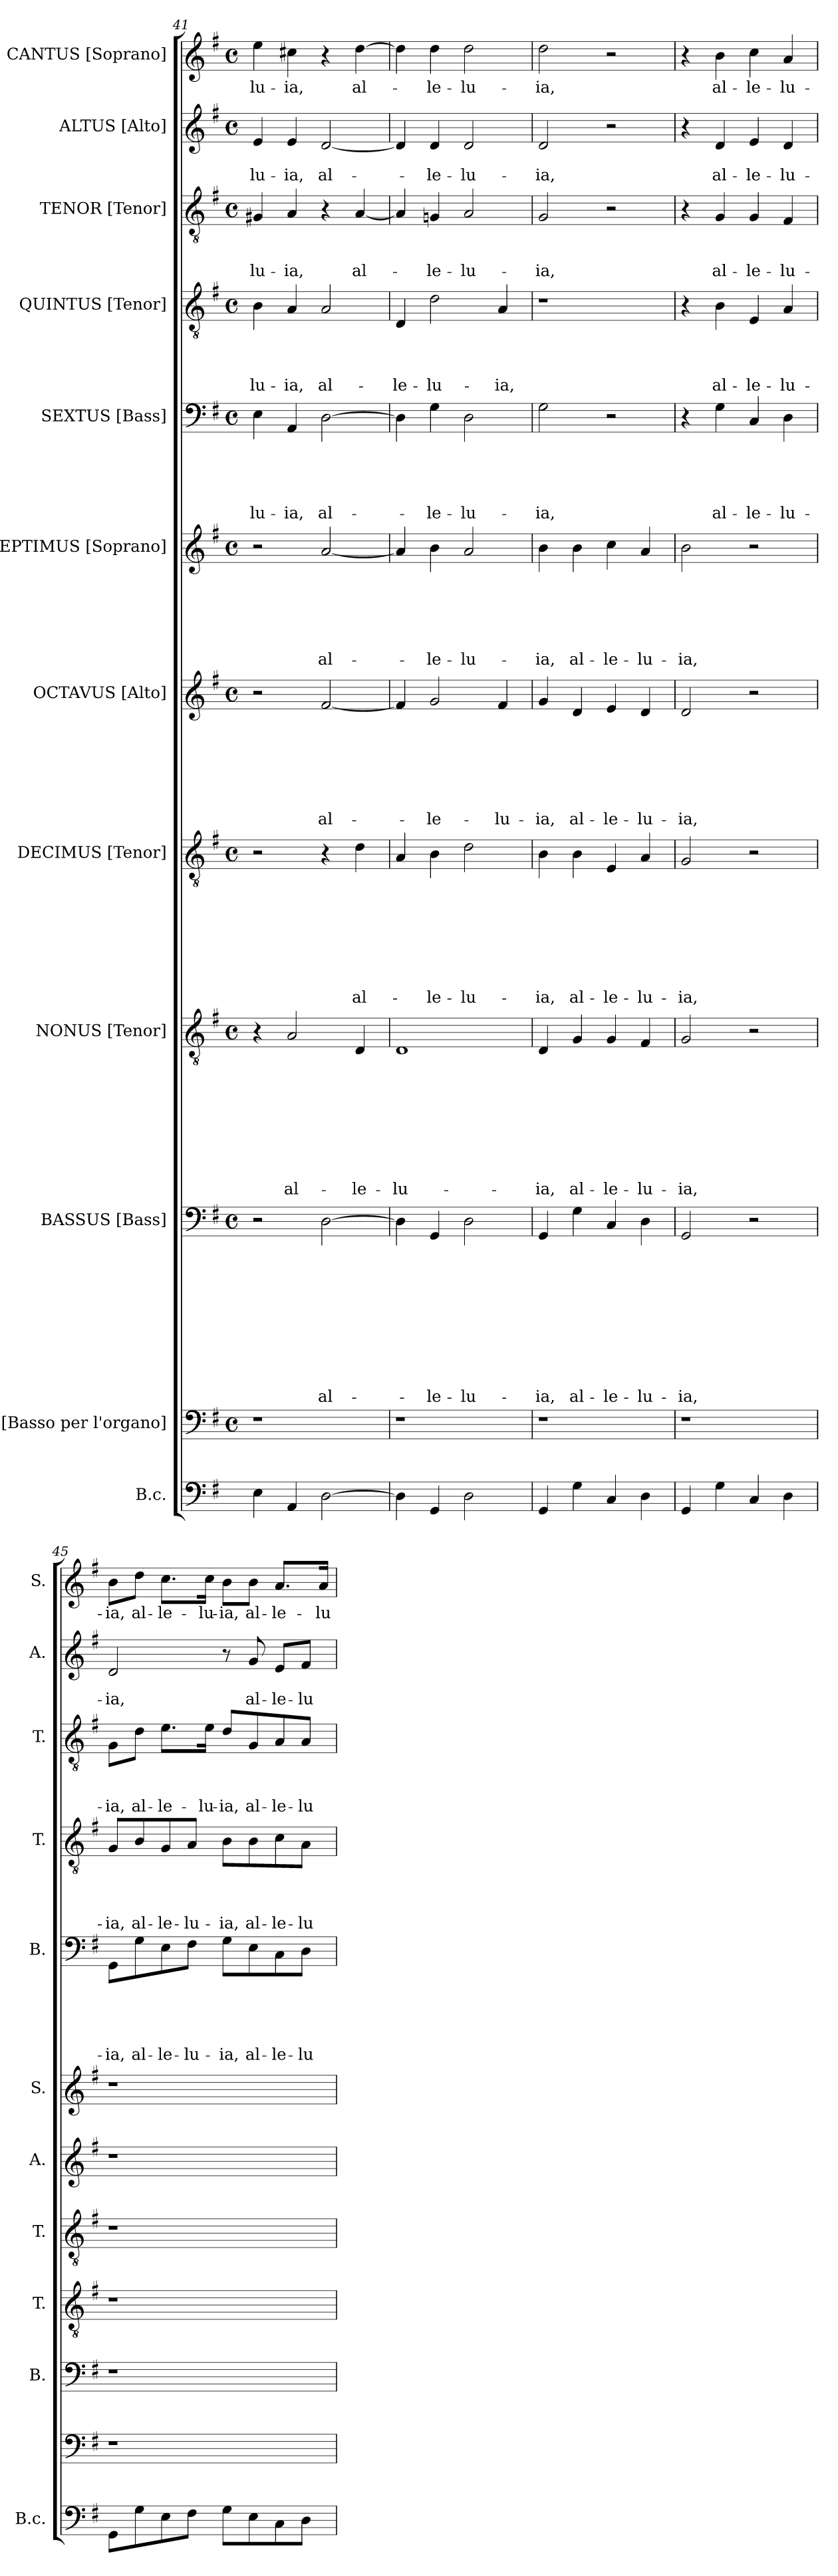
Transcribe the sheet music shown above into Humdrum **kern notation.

**kern	**kern	**kern	**text	**text	**text	**text	**text	**text	**text	**text	**text	**text	**kern	**text	**text	**text	**text	**text	**text	**text	**text	**text	**kern	**text	**text	**text	**text	**text	**text	**text	**text	**kern	**text	**text	**text	**text	**text	**text	**text	**kern	**text	**text	**text	**text	**text	**text	**kern	**text	**text	**text	**text	**text	**kern	**text	**text	**text	**text	**kern	**text	**text	**text	**kern	**text	**text	**kern	**text
*part12	*part11	*part10	*part10	*part10	*part10	*part10	*part10	*part10	*part10	*part10	*part10	*part10	*part9	*part9	*part9	*part9	*part9	*part9	*part9	*part9	*part9	*part9	*part8	*part8	*part8	*part8	*part8	*part8	*part8	*part8	*part8	*part7	*part7	*part7	*part7	*part7	*part7	*part7	*part7	*part6	*part6	*part6	*part6	*part6	*part6	*part6	*part5	*part5	*part5	*part5	*part5	*part5	*part4	*part4	*part4	*part4	*part4	*part3	*part3	*part3	*part3	*part2	*part2	*part2	*part1	*part1
*staff12	*staff11	*staff10	*staff10	*staff10	*staff10	*staff10	*staff10	*staff10	*staff10	*staff10	*staff10	*staff10	*staff9	*staff9	*staff9	*staff9	*staff9	*staff9	*staff9	*staff9	*staff9	*staff9	*staff8	*staff8	*staff8	*staff8	*staff8	*staff8	*staff8	*staff8	*staff8	*staff7	*staff7	*staff7	*staff7	*staff7	*staff7	*staff7	*staff7	*staff6	*staff6	*staff6	*staff6	*staff6	*staff6	*staff6	*staff5	*staff5	*staff5	*staff5	*staff5	*staff5	*staff4	*staff4	*staff4	*staff4	*staff4	*staff3	*staff3	*staff3	*staff3	*staff2	*staff2	*staff2	*staff1	*staff1
*I"B.c.	*I"[Basso per l'organo]	*I"BASSUS [Bass]	*	*	*	*	*	*	*	*	*	*	*I"NONUS [Tenor]	*	*	*	*	*	*	*	*	*	*I"DECIMUS [Tenor]	*	*	*	*	*	*	*	*	*I"OCTAVUS [Alto]	*	*	*	*	*	*	*	*I"SEPTIMUS [Soprano]	*	*	*	*	*	*	*I"SEXTUS [Bass]	*	*	*	*	*	*I"QUINTUS [Tenor]	*	*	*	*	*I"TENOR [Tenor]	*	*	*	*I"ALTUS [Alto]	*	*	*I"CANTUS [Soprano]	*
*I'B.c.	*	*I'B.	*	*	*	*	*	*	*	*	*	*	*I'T.	*	*	*	*	*	*	*	*	*	*I'T.	*	*	*	*	*	*	*	*	*I'A.	*	*	*	*	*	*	*	*I'S.	*	*	*	*	*	*	*I'B.	*	*	*	*	*	*I'T.	*	*	*	*	*I'T.	*	*	*	*I'A.	*	*	*I'S.	*
*clefF4	*clefF4	*clefF4	*	*	*	*	*	*	*	*	*	*	*clefGv2	*	*	*	*	*	*	*	*	*	*clefGv2	*	*	*	*	*	*	*	*	*clefG2	*	*	*	*	*	*	*	*clefG2	*	*	*	*	*	*	*clefF4	*	*	*	*	*	*clefGv2	*	*	*	*	*clefGv2	*	*	*	*clefG2	*	*	*clefG2	*
*k[f#]	*k[f#]	*k[f#]	*	*	*	*	*	*	*	*	*	*	*k[f#]	*	*	*	*	*	*	*	*	*	*k[f#]	*	*	*	*	*	*	*	*	*k[f#]	*	*	*	*	*	*	*	*k[f#]	*	*	*	*	*	*	*k[f#]	*	*	*	*	*	*k[f#]	*	*	*	*	*k[f#]	*	*	*	*k[f#]	*	*	*k[f#]	*
*G:	*G:	*G:	*	*	*	*	*	*	*	*	*	*	*G:	*	*	*	*	*	*	*	*	*	*G:	*	*	*	*	*	*	*	*	*G:	*	*	*	*	*	*	*	*G:	*	*	*	*	*	*	*G:	*	*	*	*	*	*G:	*	*	*	*	*G:	*	*	*	*G:	*	*	*G:	*
*	*M4/4	*M4/4	*	*	*	*	*	*	*	*	*	*	*M4/4	*	*	*	*	*	*	*	*	*	*M4/4	*	*	*	*	*	*	*	*	*M4/4	*	*	*	*	*	*	*	*M4/4	*	*	*	*	*	*	*M4/4	*	*	*	*	*	*M4/4	*	*	*	*	*M4/4	*	*	*	*M4/4	*	*	*M4/4	*
*	*met(c)	*met(c)	*	*	*	*	*	*	*	*	*	*	*met(c)	*	*	*	*	*	*	*	*	*	*met(c)	*	*	*	*	*	*	*	*	*met(c)	*	*	*	*	*	*	*	*met(c)	*	*	*	*	*	*	*met(c)	*	*	*	*	*	*met(c)	*	*	*	*	*met(c)	*	*	*	*met(c)	*	*	*met(c)	*
=41	=41	=41	=41	=41	=41	=41	=41	=41	=41	=41	=41	=41	=41	=41	=41	=41	=41	=41	=41	=41	=41	=41	=41	=41	=41	=41	=41	=41	=41	=41	=41	=41	=41	=41	=41	=41	=41	=41	=41	=41	=41	=41	=41	=41	=41	=41	=41	=41	=41	=41	=41	=41	=41	=41	=41	=41	=41	=41	=41	=41	=41	=41	=41	=41	=41	=41
!	!	!	!	!	!	!	!	!	!	!	!	!	!	!	!	!	!	!	!	!	!	!	!	!	!	!	!	!	!	!	!	!	!	!	!	!	!	!	!	!	!	!	!	!	!	!	!	!	!	!	!	!LO:LY:b	!	!	!	!	!LO:LY:b	!	!	!	!LO:LY:b	!	!	!LO:LY:b	!	!LO:LY:b
4E\	1r	2r	.	.	.	.	.	.	.	.	.	.	4r	.	.	.	.	.	.	.	.	.	2r	.	.	.	.	.	.	.	.	2r	.	.	.	.	.	.	.	2r	.	.	.	.	.	.	4E\	.	.	.	.	-lu-	4B\	.	.	.	-lu-	4G#X/	.	.	-lu-	4e/	.	-lu-	4ee\	-lu-
!	!	!	!	!	!	!	!	!	!	!	!	!	!	!	!	!	!	!	!	!	!	!LO:LY:b	!	!	!	!	!	!	!	!	!	!	!	!	!	!	!	!	!	!	!	!	!	!	!	!	!	!	!	!	!	!LO:LY:b	!	!	!	!	!LO:LY:b	!	!	!	!LO:LY:b	!	!	!LO:LY:b	!	!LO:LY:b
4AA/	.	.	.	.	.	.	.	.	.	.	.	.	2A/	.	.	.	.	.	.	.	.	al-	.	.	.	.	.	.	.	.	.	.	.	.	.	.	.	.	.	.	.	.	.	.	.	.	4AA/	.	.	.	.	-ia,	4A/	.	.	.	-ia,	4A/	.	.	-ia,	4e/	.	-ia,	4cc#X\	-ia,
!	!	!	!	!	!	!	!	!	!	!	!	!LO:LY:b	!	!	!	!	!	!	!	!	!	!	!	!	!	!	!	!	!	!	!	!	!	!	!	!	!	!	!LO:LY:b	!	!	!	!	!	!	!LO:LY:b	!	!	!	!	!	!LO:LY:b	!	!	!	!	!LO:LY:b	!	!	!	!	!	!	!LO:LY:b	!	!
[>2D\	.	[>2D\	.	.	.	.	.	.	.	.	.	al-	.	.	.	.	.	.	.	.	.	.	4r	.	.	.	.	.	.	.	.	[<2f#/	.	.	.	.	.	.	al-	[<2a/	.	.	.	.	.	al-	[>2D\	.	.	.	.	al-	2A/	.	.	.	al-	4r	.	.	.	[<2d/	.	al-	4r	.
!	!	!	!	!	!	!	!	!	!	!	!	!	!	!	!	!	!	!	!	!	!	!LO:LY:b	!	!	!	!	!	!	!	!	!LO:LY:b	!	!	!	!	!	!	!	!	!	!	!	!	!	!	!	!	!	!	!	!	!	!	!	!	!	!	!	!	!	!LO:LY:b	!	!	!	!	!LO:LY:b
.	.	.	.	.	.	.	.	.	.	.	.	.	4D/	.	.	.	.	.	.	.	.	-le-	4d\	.	.	.	.	.	.	.	al-	.	.	.	.	.	.	.	.	.	.	.	.	.	.	.	.	.	.	.	.	.	.	.	.	.	.	[<4A/	.	.	al-	.	.	.	[>4dd\	al-
=42	=42	=42	=42	=42	=42	=42	=42	=42	=42	=42	=42	=42	=42	=42	=42	=42	=42	=42	=42	=42	=42	=42	=42	=42	=42	=42	=42	=42	=42	=42	=42	=42	=42	=42	=42	=42	=42	=42	=42	=42	=42	=42	=42	=42	=42	=42	=42	=42	=42	=42	=42	=42	=42	=42	=42	=42	=42	=42	=42	=42	=42	=42	=42	=42	=42	=42
!	!	!	!	!	!	!	!	!	!	!	!	!	!	!	!	!	!	!	!	!	!	!LO:LY:b	!	!	!	!	!	!	!	!	!	!	!	!	!	!	!	!	!	!	!	!	!	!	!	!	!	!	!	!	!	!	!	!	!	!	!LO:LY:b	!	!	!	!	!	!	!	!	!
4D\]	1r	4D\]	.	.	.	.	.	.	.	.	.	.	1D	.	.	.	.	.	.	.	.	-lu-	4A/	.	.	.	.	.	.	.	.	4f#/]	.	.	.	.	.	.	.	4a/]	.	.	.	.	.	.	4D\]	.	.	.	.	.	4D/	.	.	.	-le-	4A/]	.	.	.	4d/]	.	.	4dd\]	.
!	!	!	!	!	!	!	!	!	!	!	!	!LO:LY:b	!	!	!	!	!	!	!	!	!	!	!	!	!	!	!	!	!	!	!LO:LY:b	!	!	!	!	!	!	!	!LO:LY:b	!	!	!	!	!	!	!LO:LY:b	!	!	!	!	!	!LO:LY:b	!	!	!	!	!LO:LY:b	!	!	!	!LO:LY:b	!	!	!LO:LY:b	!	!LO:LY:b
4GG/	.	4GG/	.	.	.	.	.	.	.	.	.	-le-	.	.	.	.	.	.	.	.	.	.	4B\	.	.	.	.	.	.	.	-le-	2g/	.	.	.	.	.	.	-le-	4b\	.	.	.	.	.	-le-	4G\	.	.	.	.	-le-	2d\	.	.	.	-lu-	4Gn/	.	.	-le-	4d/	.	-le-	4dd\	-le-
!	!	!	!	!	!	!	!	!	!	!	!	!LO:LY:b	!	!	!	!	!	!	!	!	!	!	!	!	!	!	!	!	!	!	!LO:LY:b	!	!	!	!	!	!	!	!	!	!	!	!	!	!	!LO:LY:b	!	!	!	!	!	!LO:LY:b	!	!	!	!	!	!	!	!	!LO:LY:b	!	!	!LO:LY:b	!	!LO:LY:b
2D>\	.	2D\	.	.	.	.	.	.	.	.	.	-lu-	.	.	.	.	.	.	.	.	.	.	2d\	.	.	.	.	.	.	.	-lu-	.	.	.	.	.	.	.	.	2a/	.	.	.	.	.	-lu-	2D\	.	.	.	.	-lu-	.	.	.	.	.	2A/	.	.	-lu-	2d/	.	-lu-	2dd\	-lu-
!	!	!	!	!	!	!	!	!	!	!	!	!	!	!	!	!	!	!	!	!	!	!	!	!	!	!	!	!	!	!	!	!	!	!	!	!	!	!	!LO:LY:b	!	!	!	!	!	!	!	!	!	!	!	!	!	!	!	!	!	!LO:LY:b	!	!	!	!	!	!	!	!	!
.	.	.	.	.	.	.	.	.	.	.	.	.	.	.	.	.	.	.	.	.	.	.	.	.	.	.	.	.	.	.	.	4f#/	.	.	.	.	.	.	-lu-	.	.	.	.	.	.	.	.	.	.	.	.	.	4A/	.	.	.	-ia,	.	.	.	.	.	.	.	.	.
!!LO:PB:g=z
=43	=43	=43	=43	=43	=43	=43	=43	=43	=43	=43	=43	=43	=43	=43	=43	=43	=43	=43	=43	=43	=43	=43	=43	=43	=43	=43	=43	=43	=43	=43	=43	=43	=43	=43	=43	=43	=43	=43	=43	=43	=43	=43	=43	=43	=43	=43	=43	=43	=43	=43	=43	=43	=43	=43	=43	=43	=43	=43	=43	=43	=43	=43	=43	=43	=43	=43
!	!	!	!	!	!	!	!	!	!	!	!	!LO:LY:b	!	!	!	!	!	!	!	!	!	!LO:LY:b	!	!	!	!	!	!	!	!	!LO:LY:b	!	!	!	!	!	!	!	!LO:LY:b	!	!	!	!	!	!	!LO:LY:b	!	!	!	!	!	!LO:LY:b	!	!	!	!	!	!	!	!	!LO:LY:b	!	!	!LO:LY:b	!	!LO:LY:b
4GG/	1r	4GG/	.	.	.	.	.	.	.	.	.	-ia,	4D/	.	.	.	.	.	.	.	.	-ia,	4B\	.	.	.	.	.	.	.	-ia,	4g/	.	.	.	.	.	.	-ia,	4b\	.	.	.	.	.	-ia,	2G\	.	.	.	.	-ia,	1r	.	.	.	.	2G/	.	.	-ia,	2d/	.	-ia,	2dd\	-ia,
!	!	!	!	!	!	!	!	!	!	!	!	!LO:LY:b	!	!	!	!	!	!	!	!	!	!LO:LY:b	!	!	!	!	!	!	!	!	!LO:LY:b	!	!	!	!	!	!	!	!LO:LY:b	!	!	!	!	!	!	!LO:LY:b	!	!	!	!	!	!	!	!	!	!	!	!	!	!	!	!	!	!	!	!
4G\	.	4G\	.	.	.	.	.	.	.	.	.	al-	4G/	.	.	.	.	.	.	.	.	al-	4B\	.	.	.	.	.	.	.	al-	4d/	.	.	.	.	.	.	al-	4b\	.	.	.	.	.	al-	.	.	.	.	.	.	.	.	.	.	.	.	.	.	.	.	.	.	.	.
!	!	!	!	!	!	!	!	!	!	!	!	!LO:LY:b	!	!	!	!	!	!	!	!	!	!LO:LY:b	!	!	!	!	!	!	!	!	!LO:LY:b	!	!	!	!	!	!	!	!LO:LY:b	!	!	!	!	!	!	!LO:LY:b	!	!	!	!	!	!	!	!	!	!	!	!	!	!	!	!	!	!	!	!
4C/	.	4C/	.	.	.	.	.	.	.	.	.	-le-	4G/	.	.	.	.	.	.	.	.	-le-	4E/	.	.	.	.	.	.	.	-le-	4e/	.	.	.	.	.	.	-le-	4cc\	.	.	.	.	.	-le-	2r	.	.	.	.	.	.	.	.	.	.	2r	.	.	.	2r	.	.	2r	.
!	!	!	!	!	!	!	!	!	!	!	!	!LO:LY:b	!	!	!	!	!	!	!	!	!	!LO:LY:b	!	!	!	!	!	!	!	!	!LO:LY:b	!	!	!	!	!	!	!	!LO:LY:b	!	!	!	!	!	!	!LO:LY:b	!	!	!	!	!	!	!	!	!	!	!	!	!	!	!	!	!	!	!	!
4D\	.	4D\	.	.	.	.	.	.	.	.	.	-lu-	4F#/	.	.	.	.	.	.	.	.	-lu-	4A/	.	.	.	.	.	.	.	-lu-	4d/	.	.	.	.	.	.	-lu-	4a/	.	.	.	.	.	-lu-	.	.	.	.	.	.	.	.	.	.	.	.	.	.	.	.	.	.	.	.
=44	=44	=44	=44	=44	=44	=44	=44	=44	=44	=44	=44	=44	=44	=44	=44	=44	=44	=44	=44	=44	=44	=44	=44	=44	=44	=44	=44	=44	=44	=44	=44	=44	=44	=44	=44	=44	=44	=44	=44	=44	=44	=44	=44	=44	=44	=44	=44	=44	=44	=44	=44	=44	=44	=44	=44	=44	=44	=44	=44	=44	=44	=44	=44	=44	=44	=44
!	!	!	!	!	!	!	!	!	!	!	!	!LO:LY:b	!	!	!	!	!	!	!	!	!	!LO:LY:b	!	!	!	!	!	!	!	!	!LO:LY:b	!	!	!	!	!	!	!	!LO:LY:b	!	!	!	!	!	!	!LO:LY:b	!	!	!	!	!	!	!	!	!	!	!	!	!	!	!	!	!	!	!	!
4GG/	1r	2GG/	.	.	.	.	.	.	.	.	.	-ia,	2G/	.	.	.	.	.	.	.	.	-ia,	2G/	.	.	.	.	.	.	.	-ia,	2d/	.	.	.	.	.	.	-ia,	2b\	.	.	.	.	.	-ia,	4r	.	.	.	.	.	4r	.	.	.	.	4r	.	.	.	4r	.	.	4r	.
!	!	!	!	!	!	!	!	!	!	!	!	!	!	!	!	!	!	!	!	!	!	!	!	!	!	!	!	!	!	!	!	!	!	!	!	!	!	!	!	!	!	!	!	!	!	!	!	!	!	!	!	!LO:LY:b	!	!	!	!	!LO:LY:b	!	!	!	!LO:LY:b	!	!	!LO:LY:b	!	!LO:LY:b
4G\	.	.	.	.	.	.	.	.	.	.	.	.	.	.	.	.	.	.	.	.	.	.	.	.	.	.	.	.	.	.	.	.	.	.	.	.	.	.	.	.	.	.	.	.	.	.	4G\	.	.	.	.	al-	4B\	.	.	.	al-	4G/	.	.	al-	4d/	.	al-	4b\	al-
!	!	!	!	!	!	!	!	!	!	!	!	!	!	!	!	!	!	!	!	!	!	!	!	!	!	!	!	!	!	!	!	!	!	!	!	!	!	!	!	!	!	!	!	!	!	!	!	!	!	!	!	!LO:LY:b	!	!	!	!	!LO:LY:b	!	!	!	!LO:LY:b	!	!	!LO:LY:b	!	!LO:LY:b
4C/	.	2r	.	.	.	.	.	.	.	.	.	.	2r	.	.	.	.	.	.	.	.	.	2r	.	.	.	.	.	.	.	.	2r	.	.	.	.	.	.	.	2r	.	.	.	.	.	.	4C/	.	.	.	.	-le-	4E/	.	.	.	-le-	4G/	.	.	-le-	4e/	.	-le-	4cc\	-le-
!	!	!	!	!	!	!	!	!	!	!	!	!	!	!	!	!	!	!	!	!	!	!	!	!	!	!	!	!	!	!	!	!	!	!	!	!	!	!	!	!	!	!	!	!	!	!	!	!	!	!	!	!LO:LY:b	!	!	!	!	!LO:LY:b	!	!	!	!LO:LY:b	!	!	!LO:LY:b	!	!LO:LY:b
4D\	.	.	.	.	.	.	.	.	.	.	.	.	.	.	.	.	.	.	.	.	.	.	.	.	.	.	.	.	.	.	.	.	.	.	.	.	.	.	.	.	.	.	.	.	.	.	4D\	.	.	.	.	-lu-	4A/	.	.	.	-lu-	4F#/	.	.	-lu-	4d/	.	-lu-	4a/	-lu-
=45	=45	=45	=45	=45	=45	=45	=45	=45	=45	=45	=45	=45	=45	=45	=45	=45	=45	=45	=45	=45	=45	=45	=45	=45	=45	=45	=45	=45	=45	=45	=45	=45	=45	=45	=45	=45	=45	=45	=45	=45	=45	=45	=45	=45	=45	=45	=45	=45	=45	=45	=45	=45	=45	=45	=45	=45	=45	=45	=45	=45	=45	=45	=45	=45	=45	=45
!	!	!	!	!	!	!	!	!	!	!	!	!	!	!	!	!	!	!	!	!	!	!	!	!	!	!	!	!	!	!	!	!	!	!	!	!	!	!	!	!	!	!	!	!	!	!	!	!	!	!	!	!LO:LY:b	!	!	!	!	!LO:LY:b	!	!	!	!LO:LY:b	!	!	!LO:LY:b	!	!LO:LY:b
8GG\L	1r	1r	.	.	.	.	.	.	.	.	.	.	1r	.	.	.	.	.	.	.	.	.	1r	.	.	.	.	.	.	.	.	1r	.	.	.	.	.	.	.	1r	.	.	.	.	.	.	8GG\L	.	.	.	.	-ia,	8G/L	.	.	.	-ia,	8G\L	.	.	-ia,	2d/	.	-ia,	8b\L	-ia,
!	!	!	!	!	!	!	!	!	!	!	!	!	!	!	!	!	!	!	!	!	!	!	!	!	!	!	!	!	!	!	!	!	!	!	!	!	!	!	!	!	!	!	!	!	!	!	!	!	!	!	!	!LO:LY:b	!	!	!	!	!LO:LY:b	!	!	!	!LO:LY:b	!	!	!	!	!LO:LY:b
8G\	.	.	.	.	.	.	.	.	.	.	.	.	.	.	.	.	.	.	.	.	.	.	.	.	.	.	.	.	.	.	.	.	.	.	.	.	.	.	.	.	.	.	.	.	.	.	8G\	.	.	.	.	al-	8B/	.	.	.	al-	8d\J	.	.	al-	.	.	.	8dd\J	al-
!	!	!	!	!	!	!	!	!	!	!	!	!	!	!	!	!	!	!	!	!	!	!	!	!	!	!	!	!	!	!	!	!	!	!	!	!	!	!	!	!	!	!	!	!	!	!	!	!	!	!	!	!LO:LY:b	!	!	!	!	!LO:LY:b	!	!	!	!LO:LY:b:rj	!	!	!	!	!LO:LY:b:rj
8E>\	.	.	.	.	.	.	.	.	.	.	.	.	.	.	.	.	.	.	.	.	.	.	.	.	.	.	.	.	.	.	.	.	.	.	.	.	.	.	.	.	.	.	.	.	.	.	8E\	.	.	.	.	-le-	8G/	.	.	.	-le-	8.e\L	.	.	-le-	.	.	.	8.cc\L	-le-
!	!	!	!	!	!	!	!	!	!	!	!	!	!	!	!	!	!	!	!	!	!	!	!	!	!	!	!	!	!	!	!	!	!	!	!	!	!	!	!	!	!	!	!	!	!	!	!	!	!	!	!	!LO:LY:b:rj	!	!	!	!	!LO:LY:b:rj	!	!	!	!	!	!	!	!	!
8F#\J	.	.	.	.	.	.	.	.	.	.	.	.	.	.	.	.	.	.	.	.	.	.	.	.	.	.	.	.	.	.	.	.	.	.	.	.	.	.	.	.	.	.	.	.	.	.	8F#\J	.	.	.	.	-lu-	8A/J	.	.	.	-lu-	.	.	.	.	.	.	.	.	.
!	!	!	!	!	!	!	!	!	!	!	!	!	!	!	!	!	!	!	!	!	!	!	!	!	!	!	!	!	!	!	!	!	!	!	!	!	!	!	!	!	!	!	!	!	!	!	!	!	!	!	!	!	!	!	!	!	!	!	!	!	!LO:LY:b	!	!	!	!	!LO:LY:b
.	.	.	.	.	.	.	.	.	.	.	.	.	.	.	.	.	.	.	.	.	.	.	.	.	.	.	.	.	.	.	.	.	.	.	.	.	.	.	.	.	.	.	.	.	.	.	.	.	.	.	.	.	.	.	.	.	.	16e\Jk	.	.	-lu-	.	.	.	16cc\Jk	-lu-
!	!	!	!	!	!	!	!	!	!	!	!	!	!	!	!	!	!	!	!	!	!	!	!	!	!	!	!	!	!	!	!	!	!	!	!	!	!	!	!	!	!	!	!	!	!	!	!	!	!	!	!	!LO:LY:b	!	!	!	!	!LO:LY:b	!	!	!	!LO:LY:b	!	!	!	!	!LO:LY:b
8G\L	.	.	.	.	.	.	.	.	.	.	.	.	.	.	.	.	.	.	.	.	.	.	.	.	.	.	.	.	.	.	.	.	.	.	.	.	.	.	.	.	.	.	.	.	.	.	8G\L	.	.	.	.	-ia,	8B\L	.	.	.	-ia,	8d/L	.	.	-ia,	8r	.	.	8b\L	-ia,
!	!	!	!	!	!	!	!	!	!	!	!	!	!	!	!	!	!	!	!	!	!	!	!	!	!	!	!	!	!	!	!	!	!	!	!	!	!	!	!	!	!	!	!	!	!	!	!	!	!	!	!	!LO:LY:b	!	!	!	!	!LO:LY:b	!	!	!	!LO:LY:b	!	!	!LO:LY:b	!	!LO:LY:b
8E\	.	.	.	.	.	.	.	.	.	.	.	.	.	.	.	.	.	.	.	.	.	.	.	.	.	.	.	.	.	.	.	.	.	.	.	.	.	.	.	.	.	.	.	.	.	.	8E\	.	.	.	.	al-	8B\	.	.	.	al-	8G/	.	.	al-	8g/	.	al-	8b\J	al-
!	!	!	!	!	!	!	!	!	!	!	!	!	!	!	!	!	!	!	!	!	!	!	!	!	!	!	!	!	!	!	!	!	!	!	!	!	!	!	!	!	!	!	!	!	!	!	!	!	!	!	!	!LO:LY:b	!	!	!	!	!LO:LY:b	!	!	!	!LO:LY:b	!	!	!LO:LY:b	!	!LO:LY:b:rj
8C\	.	.	.	.	.	.	.	.	.	.	.	.	.	.	.	.	.	.	.	.	.	.	.	.	.	.	.	.	.	.	.	.	.	.	.	.	.	.	.	.	.	.	.	.	.	.	8C\	.	.	.	.	-le-	8c\	.	.	.	-le-	8A/	.	.	-le-	8e/L	.	-le-	8.a/L	-le-
!	!	!	!	!	!	!	!	!	!	!	!	!	!	!	!	!	!	!	!	!	!	!	!	!	!	!	!	!	!	!	!	!	!	!	!	!	!	!	!	!	!	!	!	!	!	!	!	!	!	!	!	!LO:LY:b:rj	!	!	!	!	!LO:LY:b:rj	!	!	!	!LO:LY:b:rj	!	!	!LO:LY:b:rj	!	!
8D\J	.	.	.	.	.	.	.	.	.	.	.	.	.	.	.	.	.	.	.	.	.	.	.	.	.	.	.	.	.	.	.	.	.	.	.	.	.	.	.	.	.	.	.	.	.	.	8D\J	.	.	.	.	-lu-	8A\J	.	.	.	-lu-	8A/J	.	.	-lu-	8f#/J	.	-lu-	.	.
!	!	!	!	!	!	!	!	!	!	!	!	!	!	!	!	!	!	!	!	!	!	!	!	!	!	!	!	!	!	!	!	!	!	!	!	!	!	!	!	!	!	!	!	!	!	!	!	!	!	!	!	!	!	!	!	!	!	!	!	!	!	!	!	!	!	!LO:LY:b
.	.	.	.	.	.	.	.	.	.	.	.	.	.	.	.	.	.	.	.	.	.	.	.	.	.	.	.	.	.	.	.	.	.	.	.	.	.	.	.	.	.	.	.	.	.	.	.	.	.	.	.	.	.	.	.	.	.	.	.	.	.	.	.	.	16a/Jk	-lu-
=	=	=	=	=	=	=	=	=	=	=	=	=	=	=	=	=	=	=	=	=	=	=	=	=	=	=	=	=	=	=	=	=	=	=	=	=	=	=	=	=	=	=	=	=	=	=	=	=	=	=	=	=	=	=	=	=	=	=	=	=	=	=	=	=	=	=
*-	*-	*-	*-	*-	*-	*-	*-	*-	*-	*-	*-	*-	*-	*-	*-	*-	*-	*-	*-	*-	*-	*-	*-	*-	*-	*-	*-	*-	*-	*-	*-	*-	*-	*-	*-	*-	*-	*-	*-	*-	*-	*-	*-	*-	*-	*-	*-	*-	*-	*-	*-	*-	*-	*-	*-	*-	*-	*-	*-	*-	*-	*-	*-	*-	*-	*-
